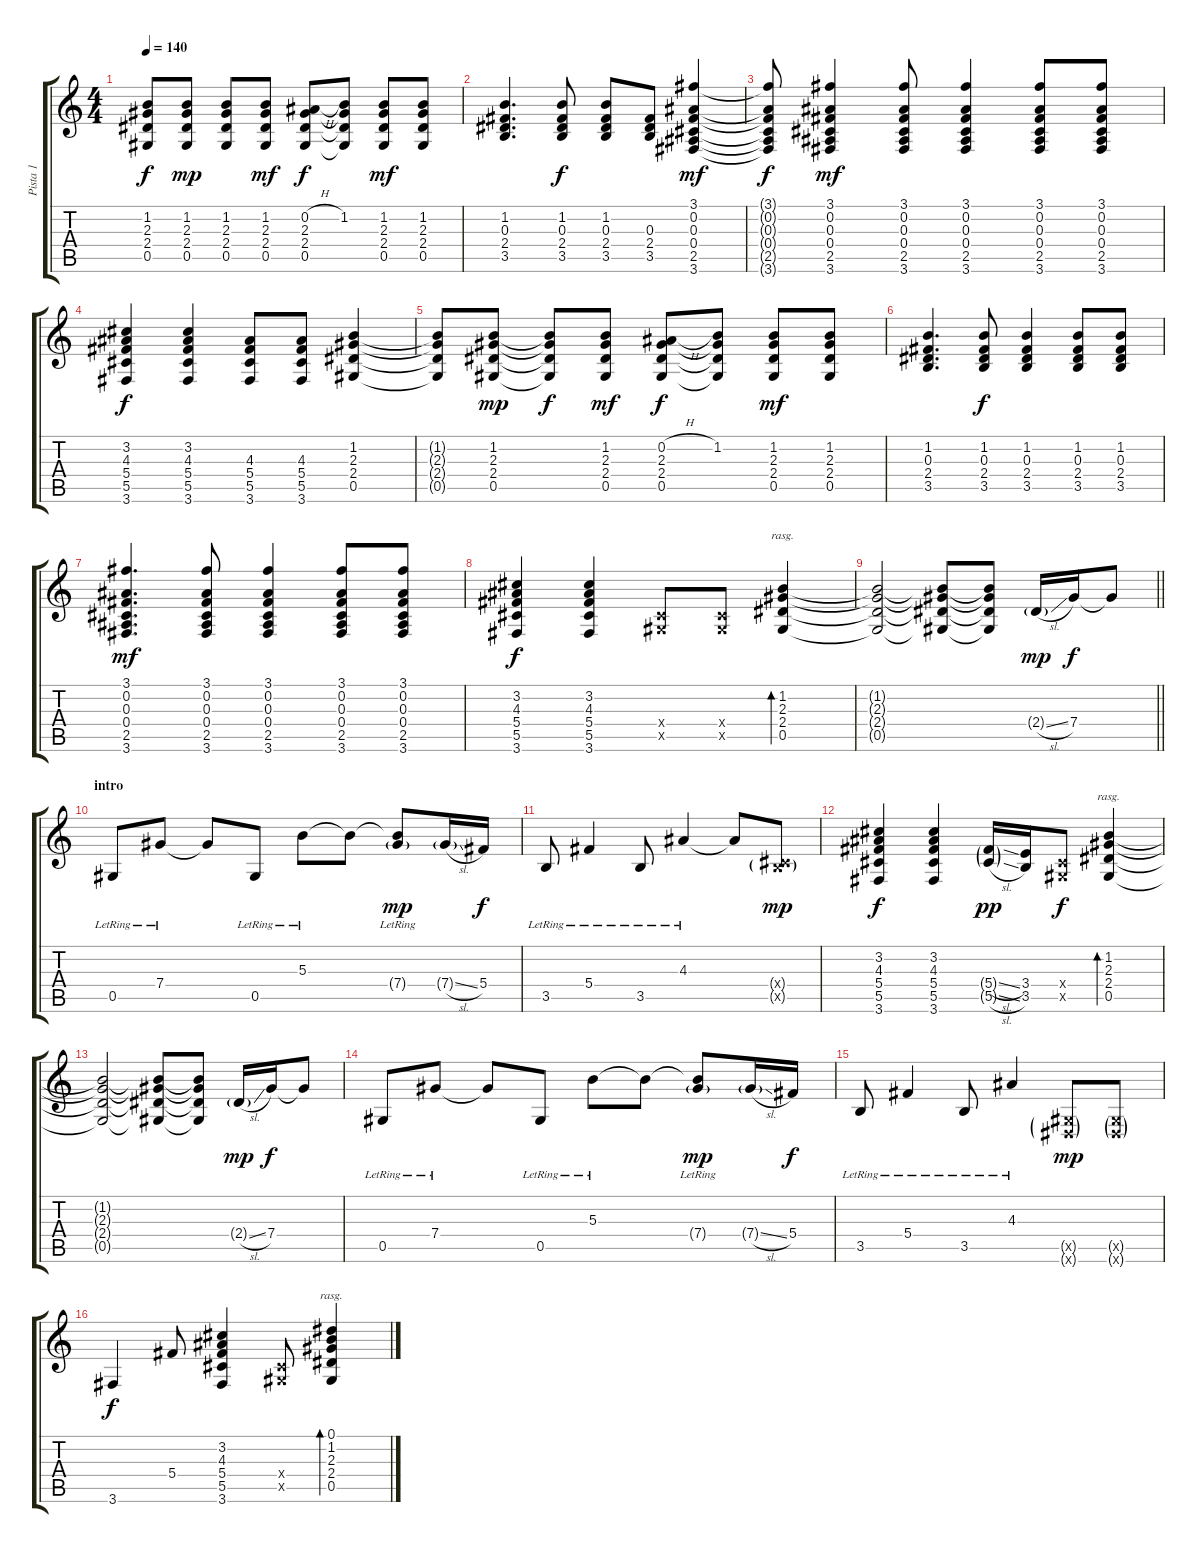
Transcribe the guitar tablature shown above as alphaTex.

\track ("Pista 1" "Pista 1") {instrument electricguitarjazz}
\staff {score tabs}
\tuning (Eb4 Bb3 Gb3 Db3 Ab2 Eb2) {hide}
\ts (4 4)
\tempo 140
\clef g2
\ks c
(1.2{t} 2.3{t} 2.4{t} 0.5{t}).8{dy f} (1.2 2.3 2.4 0.5).8{dy mp} (1.2 2.3 2.4 0.5).8 (1.2 2.3 2.4 0.5).8{dy mf} (0.2{h} 2.3 2.4 0.5).8{dy f} (1.2 2.3{t} 2.4{t} 0.5{t}).8 (1.2 2.3 2.4 0.5).8{dy mf} (1.2 2.3 2.4 0.5).8 |
(1.2 0.3 2.4 3.5).4{d} (1.2 0.3 2.4 3.5).8{dy f} (1.2 0.3 2.4 3.5).8 (0.3 2.4 3.5).8 (3.1 0.2 0.3 0.4 2.5 3.6).4{dy mf} |
(3.1{t} 0.2{t} 0.3{t} 0.4{t} 2.5{t} 3.6{t}).8{dy f} (3.1 0.2 0.3 0.4 2.5 3.6).4{dy mf} (3.1 0.2 0.3 0.4 2.5 3.6).8 (3.1 0.2 0.3 0.4 2.5 3.6).4 (3.1 0.2 0.3 0.4 2.5 3.6).8 (3.1 0.2 0.3 0.4 2.5 3.6).8 |
(3.2 4.3 5.4 5.5 3.6).4{dy f} (3.2 4.3 5.4 5.5 3.6).4 (4.3 5.4 5.5 3.6).8 (4.3 5.4 5.5 3.6).8 (1.2 2.3 2.4 0.5).4 |
(1.2{t} 2.3{t} 2.4{t} 0.5{t}).8 (1.2 2.3 2.4 0.5).8{dy mp} (1.2{t} 2.3{t} 2.4{t} 0.5{t}).8{dy f} (1.2 2.3 2.4 0.5).8{dy mf} (0.2{h} 2.3 2.4 0.5).8{dy f} (1.2 2.3{t} 2.4{t} 0.5{t}).8 (1.2 2.3 2.4 0.5).8{dy mf} (1.2 2.3 2.4 0.5).8 |
(1.2 0.3 2.4 3.5).4{d} (1.2 0.3 2.4 3.5).8{dy f} (1.2 0.3 2.4 3.5).4 (1.2 0.3 2.4 3.5).8 (1.2 0.3 2.4 3.5).8 |
(3.1 0.2 0.3 0.4 2.5 3.6).4{d dy mf} (3.1 0.2 0.3 0.4 2.5 3.6).8 (3.1 0.2 0.3 0.4 2.5 3.6).4 (3.1 0.2 0.3 0.4 2.5 3.6).8 (3.1 0.2 0.3 0.4 2.5 3.6).8 |
(3.2 4.3 5.4 5.5 3.6).4{dy f} (3.2 4.3 5.4 5.5 3.6).4 (0.4{x} 0.5{x}).8 (0.4{x} 0.5{x}).8 (1.2 2.3 2.4 0.5).4{bd 30 rasg ii} |
\barLineRight lightlight
(1.2{t} 2.3{t} 2.4{t} 0.5{t}).2 (1.2{t} 2.3{t} 2.4{t} 0.5{t}).8 (1.2{t} 2.3{t} 2.4{t} 0.5{t}).8 2.4{sl g}.16{dy mp instrument guitarfretnoise} 7.4.16{dy f} 7.4{t}.8 |
\section ("" "intro")
0.5{lr}.8{instrument electricguitarjazz} 7.4{lr}.8 7.4{t}.8 0.5{lr}.8 5.3{lr}.8 5.3{t}.8 (5.3{t} 7.4{g lr}).8{dy mp} 7.4{sl g}.16{instrument guitarfretnoise} 5.4.16{dy f} |
3.5{lr}.8{instrument electricguitarjazz} 5.4{lr}.4 3.5{lr}.8 4.3{lr}.4 4.3{t}.8 (0.4{g x} 3.5{g x}).8{dy mp} |
(3.2 4.3 5.4 5.5 3.6).4{dy f} (3.2 4.3 5.4 5.5 3.6).4 (5.4{sl g} 5.5{sl g}).16{dy pp instrument guitarfretnoise} (3.4 3.5).16 (0.4{x} 0.5{x}).8{dy f instrument electricguitarjazz} (1.2 2.3 2.4 0.5).4{bd 30 rasg ii} |
(1.2{t} 2.3{t} 2.4{t} 0.5{t}).2 (1.2{t} 2.3{t} 2.4{t} 0.5{t}).8 (1.2{t} 2.3{t} 2.4{t} 0.5{t}).8 2.4{sl g}.16{dy mp instrument guitarfretnoise} 7.4.16{dy f} 7.4{t}.8 |
0.5{lr}.8{instrument electricguitarjazz} 7.4{lr}.8 7.4{t}.8 0.5{lr}.8 5.3{lr}.8 5.3{t}.8 (5.3{t} 7.4{g lr}).8{dy mp} 7.4{sl g}.16{instrument guitarfretnoise} 5.4.16{dy f} |
3.5{lr}.8{instrument electricguitarjazz} 5.4{lr}.4 3.5{lr}.8 4.3{lr}.4 (0.5{g x} 0.6{g x}).8{dy mp} (0.5{g x} 0.6{g x}).8 |
3.6.4{dy f} 5.4.8 (3.2 4.3 5.4 5.5 3.6).4 (0.4{x} 0.5{x}).8 (0.1 1.2 2.3 2.4 0.5).4{bd 60 rasg ii}
